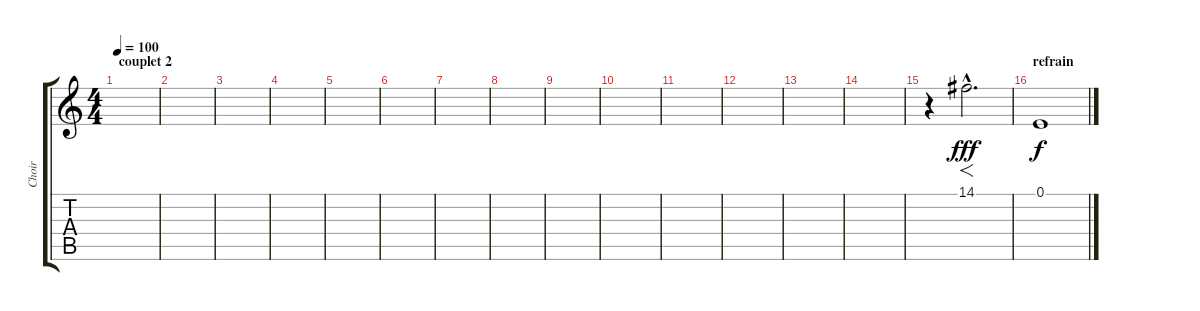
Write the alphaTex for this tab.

\track ("Choir" "Choir") {instrument choiraahs}
\staff {score tabs}
\tuning (E4 B3 G3 D3 A2 E2) {hide}
\ts (4 4)
\section ("" "couplet 2")
\tempo 100
\clef g2
\ks c
|
|
|
|
|
|
|
|
|
|
|
|
|
|
r.4 14.1{hac}.2{f d dy fff} |
\section ("" "refrain")
0.1.1{dy f volume 14 instrument synthstrings1}
